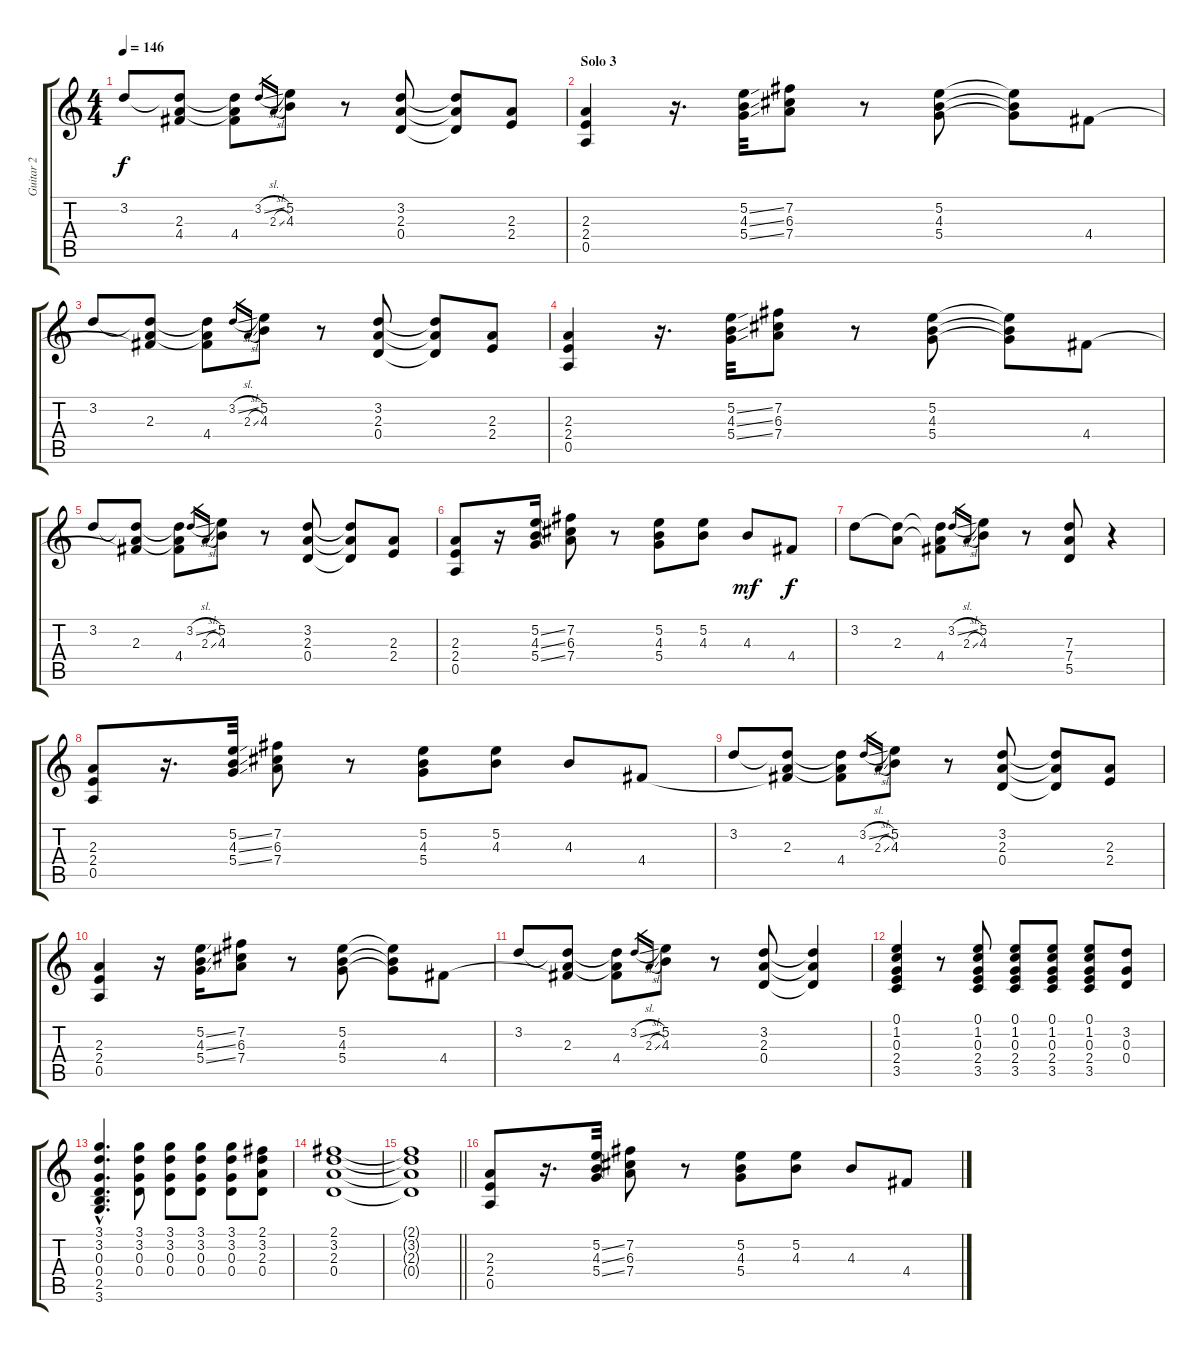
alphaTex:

\track ("Guitar 2" "Guitar 2") {instrument electricguitarjazz}
\staff {score tabs}
\tuning (E4 B3 G3 D3 A2 E2) {hide}
\ts (4 4)
\tempo 146
\clef g2
\ks c
3.2.8{dy f} (3.2{t} 2.3 4.4{t}).8 (3.2{t} 2.3{t} 4.4).8 3.2{sl}.16{gr} 2.3{sl}.16{gr} (5.2 4.3).8 r.8 (3.2 2.3 0.4).8 (3.2{t} 2.3{t} 0.4{t}).8 (2.3 2.4).8 |
\section ("" "Solo 3")
(2.3 2.4 0.5).4 r.16{d} (5.2{ss} 4.3{ss} 5.4{ss}).32 (7.2 6.3 7.4).8 r.8 (5.2 4.3 5.4).8 (5.2{t} 4.3{t} 5.4{t}).8 4.4.8 |
3.2.8 (3.2{t} 2.3 4.4{t}).8 (3.2{t} 2.3{t} 4.4).8 3.2{sl}.16{gr} 2.3{sl}.16{gr} (5.2 4.3).8 r.8 (3.2 2.3 0.4).8 (3.2{t} 2.3{t} 0.4{t}).8 (2.3 2.4).8 |
(2.3 2.4 0.5).4 r.16{d} (5.2{ss} 4.3{ss} 5.4{ss}).32 (7.2 6.3 7.4).8 r.8 (5.2 4.3 5.4).8 (5.2{t} 4.3{t} 5.4{t}).8 4.4.8 |
3.2.8 (3.2{t} 2.3 4.4{t}).8 (3.2{t} 2.3{t} 4.4).8 3.2{sl}.16{gr} 2.3{sl}.16{gr} (5.2 4.3).8 r.8 (3.2 2.3 0.4).8 (3.2{t} 2.3{t} 0.4{t}).8 (2.3 2.4).8 |
(2.3 2.4 0.5).8 r.16 (5.2{ss} 4.3{ss} 5.4{ss}).16 (7.2 6.3 7.4).8 r.8 (5.2 4.3 5.4).8 (5.2 4.3).8 4.3.8{dy mf} 4.4.8{dy f} |
3.2.8 (3.2{t} 2.3).8 (3.2{t} 2.3{t} 4.4).8 3.2{sl}.16{gr} 2.3{sl}.16{gr} (5.2 4.3).8 r.8 (7.3 7.4 5.5).8 r.4 |
(2.3 2.4 0.5).8 r.16{d} (5.2{ss} 4.3{ss} 5.4{ss}).32 (7.2 6.3 7.4).8 r.8 (5.2 4.3 5.4).8 (5.2 4.3).8 4.3.8 4.4.8 |
3.2.8 (3.2{t} 2.3 4.4{t}).8 (3.2{t} 2.3{t} 4.4).8 3.2{sl}.16{gr} 2.3{sl}.16{gr} (5.2 4.3).8 r.8 (3.2 2.3 0.4).8 (3.2{t} 2.3{t} 0.4{t}).8 (2.3 2.4).8 |
(2.3 2.4 0.5).4 r.16 (5.2{ss} 4.3{ss} 5.4{ss}).16 (7.2 6.3 7.4).8 r.8 (5.2 4.3 5.4).8 (5.2{t} 4.3{t} 5.4{t}).8 4.4.8 |
3.2.8 (3.2{t} 2.3 4.4{t}).8 (3.2{t} 2.3{t} 4.4).8 3.2{sl}.16{gr} 2.3{sl}.16{gr} (5.2 4.3).8 r.8 (3.2 2.3 0.4).8 (3.2{t} 2.3{t} 0.4{t}).4 |
(0.1 1.2 0.3 2.4 3.5).4 r.8 (0.1 1.2 0.3 2.4 3.5).8 (0.1 1.2 0.3 2.4 3.5).8 (0.1 1.2 0.3 2.4 3.5).8 (0.1 1.2 0.3 2.4 3.5).8 (3.2 0.3 0.4).8 |
(3.1{hac} 3.2{hac} 0.3{hac} 0.4{hac} 2.5{hac} 3.6{hac}).4{d} (3.1 3.2 0.3 0.4).8 (3.1 3.2 0.3 0.4).8 (3.1 3.2 0.3 0.4).8 (3.1 3.2 0.3 0.4).8 (2.1 3.2 2.3 0.4).8 |
(2.1 3.2 2.3 0.4).1 |
\barLineRight lightlight
(2.1{t} 3.2{t} 2.3{t} 0.4{t}).1 |
(2.3 2.4 0.5).8 r.16{d} (5.2{ss} 4.3{ss} 5.4{ss}).32 (7.2 6.3 7.4).8 r.8 (5.2 4.3 5.4).8 (5.2 4.3).8 4.3.8 4.4.8
